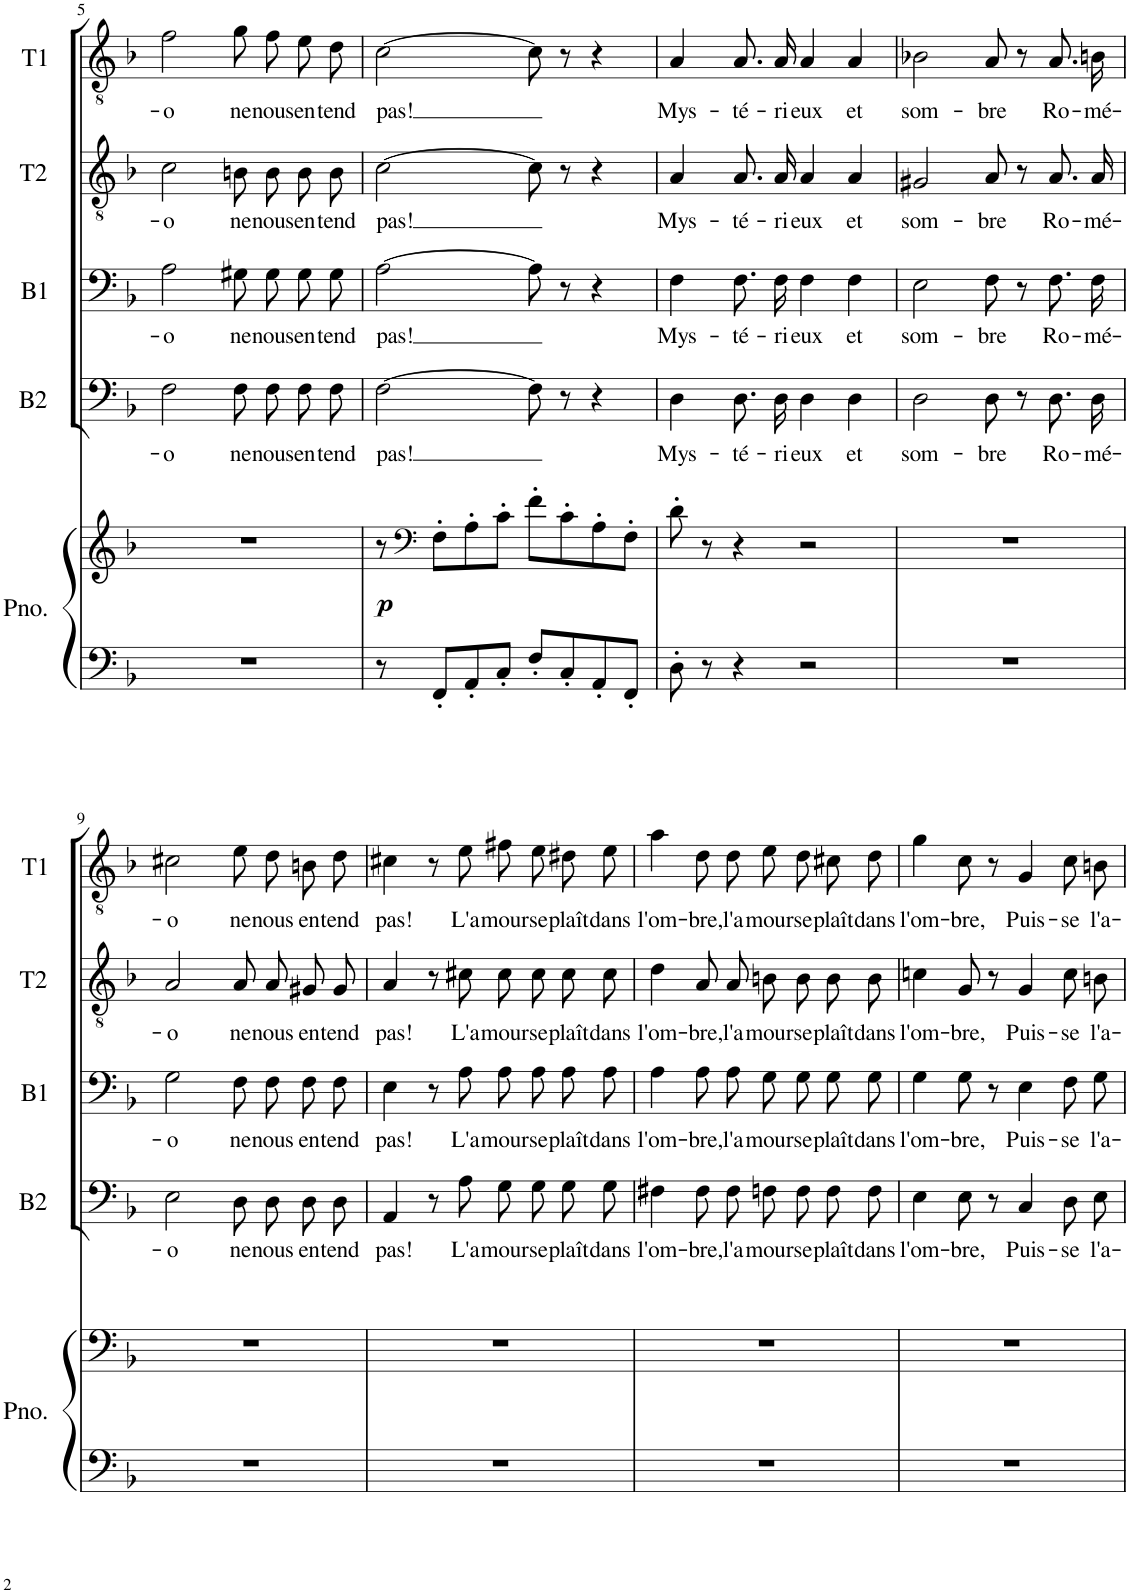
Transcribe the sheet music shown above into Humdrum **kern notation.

**kern	**kern	**dynam	**kern	**text	**kern	**text	**kern	**text	**kern	**text
*part5	*part5	*part5	*part4	*part4	*part3	*part3	*part2	*part2	*part1	*part1
*staff6	*staff5	*staff5/6	*staff4	*staff4	*staff3	*staff3	*staff2	*staff2	*staff1	*staff1
*I"Piano	*	*	*I"Basse 2	*	*I"Basse 1	*	*I"Tenor 2	*	*I"Tenor 1	*
*I'Pno.	*	*	*I'B2	*	*I'B1	*	*I'T2	*	*I'T1	*
!!LO:PB:g=z
*clefF4	*clefG2	*	*clefF4	*	*clefF4	*	*clefGv2	*	*clefGv2	*
*k[b-]	*k[b-]	*	*k[b-]	*	*k[b-]	*	*k[b-]	*	*k[b-]	*
*M4/4	*M4/4	*	*M4/4	*	*M4/4	*	*M4/4	*	*M4/4	*
*met(c)	*met(c)	*	*met(c)	*	*met(c)	*	*met(c)	*	*met(c)	*
=5	=5	=5	=5	=5	=5	=5	=5	=5	=5	=5
!	!	!	!	!LO:LY:b	!	!LO:LY:b	!	!LO:LY:b	!	!LO:LY:b
1r	1r	.	2F\	-o	2A\	-o	2c\	-o	2f\	-o
!	!	!	!	!LO:LY:b	!	!LO:LY:b	!	!LO:LY:b	!	!LO:LY:b
.	.	.	8F\L	ne	8G#X\L	ne	8Bn\L	ne	8g\L	ne
!	!	!	!	!LO:LY:b	!	!LO:LY:b	!	!LO:LY:b	!	!LO:LY:b
.	.	.	8F\J	nous	8G#\J	nous	8B\J	nous	8f\J	nous
!	!	!	!	!LO:LY:b	!	!LO:LY:b	!	!LO:LY:b	!	!LO:LY:b
.	.	.	8F\L	en-	8G#\L	en-	8B\L	en-	8e\L	en-
!	!	!	!	!LO:LY:b	!	!LO:LY:b	!	!LO:LY:b	!	!LO:LY:b
.	.	.	8F\J	-tend	8G#\J	-tend	8B\J	-tend	8d\J	-tend
=6	=6	=6	=6	=6	=6	=6	=6	=6	=6	=6
!	!	!LO:DY:b	!	!LO:LY:b	!	!LO:LY:b	!	!LO:LY:b	!	!LO:LY:b
8r	8r	p	[2F\	pas!	[2A\	pas!	[2c\	pas!	[2c\	pas!
*	*clefF4	*	*	*	*	*	*	*	*	*
8FF'/L	8F'\L	.	.	.	.	.	.	.	.	.
8AA'/	8A'\	.	.	.	.	.	.	.	.	.
8C'/J	8c'\J	.	.	.	.	.	.	.	.	.
8F'/L	8f'\L	.	8F\]	.	8A\]	.	8c\]	.	8c\]	.
8C'/	8c'\	.	8r	.	8r	.	8r	.	8r	.
8AA'/	8A'\	.	4r	.	4r	.	4r	.	4r	.
8FF'/J	8F'\J	.	.	.	.	.	.	.	.	.
=7	=7	=7	=7	=7	=7	=7	=7	=7	=7	=7
!	!	!	!	!LO:LY:b	!	!LO:LY:b	!	!LO:LY:b	!	!LO:LY:b
8D'\	8d'\	.	4D\	Mys-	4F\	Mys-	4A/	Mys-	4A/	Mys-
8r	8r	.	.	.	.	.	.	.	.	.
!	!	!	!	!LO:LY:b	!	!LO:LY:b	!	!LO:LY:b	!	!LO:LY:b
4r	4r	.	8.D\L	-té-	8.F\L	-té-	8.A/L	-té-	8.A/L	-té-
!	!	!	!	!LO:LY:b	!	!LO:LY:b	!	!LO:LY:b	!	!LO:LY:b
.	.	.	16D\Jk	-ri-	16F\Jk	-ri-	16A/Jk	-ri-	16A/Jk	-ri-
!	!	!	!	!LO:LY:b	!	!LO:LY:b	!	!LO:LY:b	!	!LO:LY:b
2r	2r	.	4D\	-eux	4F\	-eux	4A/	-eux	4A/	-eux
!	!	!	!	!LO:LY:b	!	!LO:LY:b	!	!LO:LY:b	!	!LO:LY:b
.	.	.	4D\	et	4F\	et	4A/	et	4A/	et
=8	=8	=8	=8	=8	=8	=8	=8	=8	=8	=8
!	!	!	!	!LO:LY:b	!	!LO:LY:b	!	!LO:LY:b	!	!LO:LY:b
1r	1r	.	2D\	som-	2E\	som-	2G#X/	som-	2B-X\	som-
!	!	!	!	!LO:LY:b	!	!LO:LY:b	!	!LO:LY:b	!	!LO:LY:b
.	.	.	8D\	-bre	8F\	-bre	8A/	-bre	8A/	-bre
.	.	.	8r	.	8r	.	8r	.	8r	.
!	!	!	!	!LO:LY:b	!	!LO:LY:b	!	!LO:LY:b	!	!LO:LY:b
.	.	.	8.D\L	Ro-	8.F\L	Ro-	8.A/L	Ro-	8.A/L	Ro-
!	!	!	!	!LO:LY:b	!	!LO:LY:b	!	!LO:LY:b	!	!LO:LY:b
.	.	.	16D\Jk	-mé-	16F\Jk	-mé-	16A/Jk	-mé-	16Bn/Jk	-mé-
!!LO:LB:g=z
=9	=9	=9	=9	=9	=9	=9	=9	=9	=9	=9
!	!	!	!	!LO:LY:b	!	!LO:LY:b	!	!LO:LY:b	!	!LO:LY:b
1r	1r	.	2E\	-o	2G\	-o	2A/	-o	2c#X\	-o
!	!	!	!	!LO:LY:b	!	!LO:LY:b	!	!LO:LY:b	!	!LO:LY:b
.	.	.	8D\L	ne	8F\L	ne	8A/L	ne	8e\L	ne
!	!	!	!	!LO:LY:b	!	!LO:LY:b	!	!LO:LY:b	!	!LO:LY:b
.	.	.	8D\J	nous	8F\J	nous	8A/J	nous	8d\J	nous
!	!	!	!	!LO:LY:b	!	!LO:LY:b	!	!LO:LY:b	!	!LO:LY:b
.	.	.	8D\L	en-	8F\L	en-	8G#X/L	en-	8Bn\L	en-
!	!	!	!	!LO:LY:b	!	!LO:LY:b	!	!LO:LY:b	!	!LO:LY:b
.	.	.	8D\J	-tend	8F\J	-tend	8G#/J	-tend	8d\J	-tend
=10	=10	=10	=10	=10	=10	=10	=10	=10	=10	=10
!	!	!	!	!LO:LY:b	!	!LO:LY:b	!	!LO:LY:b	!	!LO:LY:b
1r	1r	.	4AA/	pas!	4E\	pas!	4A/	pas!	4c#X\	pas!
.	.	.	8r	.	8r	.	8r	.	8r	.
!	!	!	!	!LO:LY:b	!	!LO:LY:b	!	!LO:LY:b	!	!LO:LY:b
.	.	.	8A\	L'a-	8A\	L'a-	8c#X\	L'a-	8e\	L'a-
!	!	!	!	!LO:LY:b	!	!LO:LY:b	!	!LO:LY:b	!	!LO:LY:b
.	.	.	8G\L	-mour	8A\L	-mour	8c#\L	-mour	8f#X\L	-mour
!	!	!	!	!LO:LY:b	!	!LO:LY:b	!	!LO:LY:b	!	!LO:LY:b
.	.	.	8G\J	se	8A\J	se	8c#\J	se	8e\J	se
!	!	!	!	!LO:LY:b	!	!LO:LY:b	!	!LO:LY:b	!	!LO:LY:b
.	.	.	8G\L	plaît	8A\L	plaît	8c#\L	plaît	8d#X\L	plaît
!	!	!	!	!LO:LY:b	!	!LO:LY:b	!	!LO:LY:b	!	!LO:LY:b
.	.	.	8G\J	dans	8A\J	dans	8c#\J	dans	8e\J	dans
=11	=11	=11	=11	=11	=11	=11	=11	=11	=11	=11
!	!	!	!	!LO:LY:b	!	!LO:LY:b	!	!LO:LY:b	!	!LO:LY:b
1r	1r	.	4F#X\	l'om-	4A\	l'om-	4d\	l'om-	4a\	l'om-
!	!	!	!	!LO:LY:b	!	!LO:LY:b	!	!LO:LY:b	!	!LO:LY:b
.	.	.	8F#\L	-bre,	8A\L	-bre,	8A/L	-bre,	8d\L	-bre,
!	!	!	!	!LO:LY:b	!	!LO:LY:b	!	!LO:LY:b	!	!LO:LY:b
.	.	.	8F#\J	l'a-	8A\J	l'a-	8A/J	l'a-	8d\J	l'a-
!	!	!	!	!LO:LY:b	!	!LO:LY:b	!	!LO:LY:b	!	!LO:LY:b
.	.	.	8Fn\L	-mour	8G\L	-mour	8Bn\L	-mour	8e\L	-mour
!	!	!	!	!LO:LY:b	!	!LO:LY:b	!	!LO:LY:b	!	!LO:LY:b
.	.	.	8F\J	se	8G\J	se	8B\J	se	8d\J	se
!	!	!	!	!LO:LY:b	!	!LO:LY:b	!	!LO:LY:b	!	!LO:LY:b
.	.	.	8F\L	plaît	8G\L	plaît	8B\L	plaît	8c#X\L	plaît
!	!	!	!	!LO:LY:b	!	!LO:LY:b	!	!LO:LY:b	!	!LO:LY:b
.	.	.	8F\J	dans	8G\J	dans	8B\J	dans	8d\J	dans
=12	=12	=12	=12	=12	=12	=12	=12	=12	=12	=12
!	!	!	!	!LO:LY:b	!	!LO:LY:b	!	!LO:LY:b	!	!LO:LY:b
1r	1r	.	4E\	l'om-	4G\	l'om-	4cn\	l'om-	4g\	l'om-
!	!	!	!	!LO:LY:b	!	!LO:LY:b	!	!LO:LY:b	!	!LO:LY:b
.	.	.	8E\	-bre,	8G\	-bre,	8G/	-bre,	8c\	-bre,
.	.	.	8r	.	8r	.	8r	.	8r	.
!	!	!	!	!LO:LY:b	!	!LO:LY:b	!	!LO:LY:b	!	!LO:LY:b
.	.	.	4C/	Puis-	4E\	Puis-	4G/	Puis-	4G/	Puis-
!	!	!	!	!LO:LY:b	!	!LO:LY:b	!	!LO:LY:b	!	!LO:LY:b
.	.	.	8D\L	-se	8F\L	-se	8c\L	-se	8c\L	-se
!	!	!	!	!LO:LY:b	!	!LO:LY:b	!	!LO:LY:b	!	!LO:LY:b
.	.	.	8E\J	l'a-	8G\J	l'a-	8Bn\J	l'a-	8Bn\J	l'a-
=	=	=	=	=	=	=	=	=	=	=
*-	*-	*-	*-	*-	*-	*-	*-	*-	*-	*-
